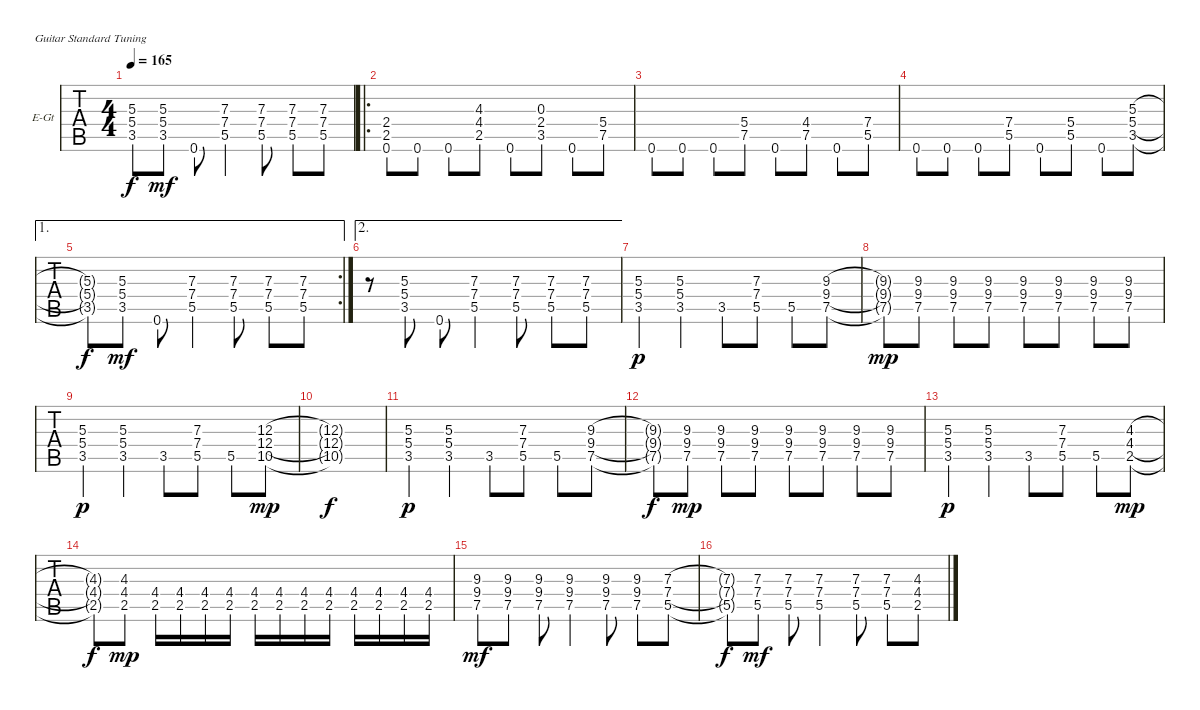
\bracketExtendMode groupsimilarinstruments
\firstSystemTrackNameOrientation horizontal
\otherSystemsTrackNameOrientation horizontal
\track ("Guitar 3 (Rhytm)" "E-Gt") {instrument distortionguitar}
\staff {tabs}
\tuning (E4 B3 G3 D3 A2 E2)
\ts (4 4)
\tempo 165
\clef g2
\ks c
(5.3{t} 5.4{t} 3.5{t}).8{dy f} (5.3 5.4 3.5).8{dy mf} 0.6.8 (7.3 7.4 5.5).4 (7.3 7.4 5.5).8 (7.3 7.4 5.5).8 (7.3 7.4 5.5).8 |
\ro
(2.4 2.5 0.6).8 0.6.8 0.6.8 (4.3 4.4 2.5).8 0.6.8 (0.3 2.4 3.5).8 0.6.8 (5.4 7.5).8 |
0.6.8 0.6.8 0.6.8 (5.4 7.5).8 0.6.8 (4.4 7.5).8 0.6.8 (7.4 5.5).8 |
0.6.8 0.6.8 0.6.8 (7.4 5.5).8 0.6.8 (5.4 5.5).8 0.6.8 (5.3 5.4 3.5).8 |
\ae 1
\rc 2
(5.3{t} 5.4{t} 3.5{t}).8{dy f} (5.3 5.4 3.5).8{dy mf} 0.6.8 (7.3 7.4 5.5).4 (7.3 7.4 5.5).8 (7.3 7.4 5.5).8 (7.3 7.4 5.5).8 |
\ae 2
r.8 (5.3 5.4 3.5).8 0.6.8 (7.3 7.4 5.5).4 (7.3 7.4 5.5).8 (7.3 7.4 5.5).8 (7.3 7.4 5.5).8 |
(5.3 5.4 3.5).4{dy p} (5.3 5.4 3.5).4 3.5.8 (7.3 7.4 5.5).8 5.5.8 (9.3 9.4 7.5).8 |
(9.3{t} 9.4{t} 7.5{t}).8{dy mp} (9.3 9.4 7.5).8 (9.3 9.4 7.5).8 (9.3 9.4 7.5).8 (9.3 9.4 7.5).8 (9.3 9.4 7.5).8 (9.3 9.4 7.5).8 (9.3 9.4 7.5).8 |
(5.3 5.4 3.5).4{dy p} (5.3 5.4 3.5).4 3.5.8 (7.3 7.4 5.5).8 5.5.8 (12.3 12.4 10.5).8{dy mp} |
(12.3{t} 12.4{t} 10.5{t}).1{dy f} |
(5.3 5.4 3.5).4{dy p} (5.3 5.4 3.5).4 3.5.8 (7.3 7.4 5.5).8 5.5.8 (9.3 9.4 7.5).8 |
(9.3{t} 9.4{t} 7.5{t}).8{dy f} (9.3 9.4 7.5).8{dy mp} (9.3 9.4 7.5).8 (9.3 9.4 7.5).8 (9.3 9.4 7.5).8 (9.3 9.4 7.5).8 (9.3 9.4 7.5).8 (9.3 9.4 7.5).8 |
(5.3 5.4 3.5).4{dy p} (5.3 5.4 3.5).4 3.5.8 (7.3 7.4 5.5).8 5.5.8 (4.3 4.4 2.5).8{dy mp} |
(4.3{t} 4.4{t} 2.5{t}).8{dy f} (4.3 4.4 2.5).8{dy mp} (4.4 2.5).16 (4.4 2.5).16 (4.4 2.5).16 (4.4 2.5).16 (4.4 2.5).16 (4.4 2.5).16 (4.4 2.5).16 (4.4 2.5).16 (4.4 2.5).16 (4.4 2.5).16 (4.4 2.5).16 (4.4 2.5).16 |
(9.3 9.4 7.5).8{dy mf} (9.3 9.4 7.5).8 (9.3 9.4 7.5).8 (9.3 9.4 7.5).4 (9.3 9.4 7.5).8 (9.3 9.4 7.5).8 (7.3 7.4 5.5).8 |
(7.3{t} 7.4{t} 5.5{t}).8{dy f} (7.3 7.4 5.5).8{dy mf} (7.3 7.4 5.5).8 (7.3 7.4 5.5).4 (7.3 7.4 5.5).8 (7.3 7.4 5.5).8 (4.3 4.4 2.5).8
